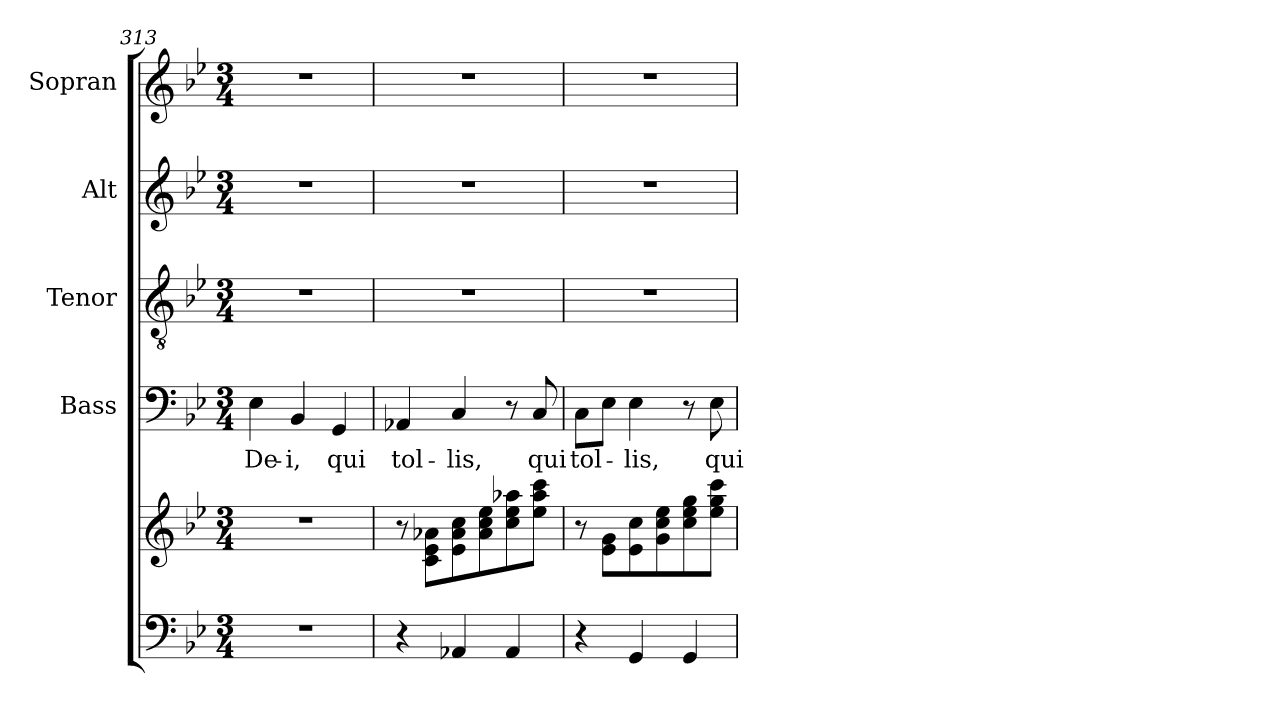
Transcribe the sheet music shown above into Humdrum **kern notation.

**kern	**kern	**kern	**text	**kern	**kern	**kern
*part5	*part5	*part4	*part4	*part3	*part2	*part1
*staff6	*staff5	*staff4	*staff4	*staff3	*staff2	*staff1
*	*	*I"Bass	*	*I"Tenor	*I"Alt	*I"Sopran
*	*	*I'B.	*	*I'T.	*I'A.	*I'S.
*clefF4	*clefG2	*clefF4	*	*clefGv2	*clefG2	*clefG2
*k[b-e-]	*k[b-e-]	*k[b-e-]	*	*k[b-e-]	*k[b-e-]	*k[b-e-]
*B-:	*B-:	*B-:	*	*B-:	*B-:	*B-:
*M3/4	*M3/4	*M3/4	*	*M3/4	*M3/4	*M3/4
=313	=313	=313	=313	=313	=313	=313
!	!	!	!LO:LY:b	!	!	!
2.r	2.r	4E-\	De-	2.r	2.r	2.r
!	!	!	!LO:LY:b	!	!	!
.	.	4BB-/	-i,	.	.	.
!	!	!	!LO:LY:b	!	!	!
.	.	4GG/	qui	.	.	.
=314	=314	=314	=314	=314	=314	=314
!	!	!	!LO:LY:b	!	!	!
4r	8r	4AA-X/	tol-	2.r	2.r	2.r
.	8c\ 8e-\ 8a-X\L	.	.	.	.	.
!	!	!	!LO:LY:b	!	!	!
4AA-X/	8e-\ 8a-\ 8cc\	4C/	-lis,	.	.	.
.	8a-\ 8cc\ 8ee-\	.	.	.	.	.
4AA-/	8cc\ 8ee-\ 8aa-X\	8r	.	.	.	.
!	!	!	!LO:LY:b	!	!	!
.	8ee-\ 8aa-\ 8ccc\J	8C/	qui	.	.	.
=315	=315	=315	=315	=315	=315	=315
!	!	!	!LO:LY:b	!	!	!
4r	8r	8C\L	tol-	2.r	2.r	2.r
.	8e-\ 8g\L	8E-\J	.	.	.	.
!	!	!	!LO:LY:b	!	!	!
4GG/	8e-\ 8cc\	4E-\	-lis,	.	.	.
.	8g\ 8cc\ 8ee-\	.	.	.	.	.
4GG/	8cc\ 8ee-\ 8gg\	8r	.	.	.	.
!	!	!	!LO:LY:b	!	!	!
.	8ee-\ 8gg\ 8ccc\J	8E-\	qui	.	.	.
=	=	=	=	=	=	=
*-	*-	*-	*-	*-	*-	*-
